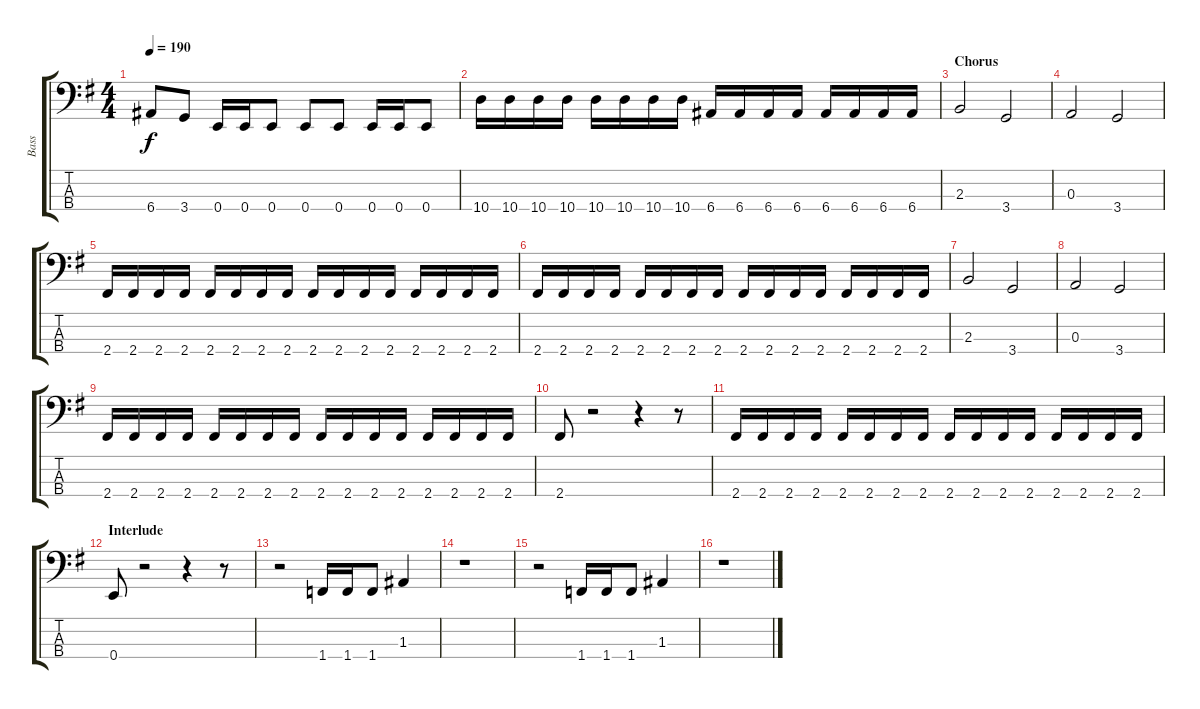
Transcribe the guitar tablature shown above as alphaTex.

\track ("Bass" "Bass") {instrument electricbassfinger}
\staff {score tabs}
\tuning (G2 D2 A1 E1) {hide}
\ts (4 4)
\tempo 190
\clef f4
\ks eminor
6.4.8{dy f} 3.4.8 0.4.16 0.4.16 0.4.8 0.4.8 0.4.8 0.4.16 0.4.16 0.4.8 |
10.4.16 10.4.16 10.4.16 10.4.16 10.4.16 10.4.16 10.4.16 10.4.16 6.4.16 6.4.16 6.4.16 6.4.16 6.4.16 6.4.16 6.4.16 6.4.16 |
\section ("" "Chorus")
2.3.2 3.4.2 |
0.3.2 3.4.2 |
2.4.16 2.4.16 2.4.16 2.4.16 2.4.16 2.4.16 2.4.16 2.4.16 2.4.16 2.4.16 2.4.16 2.4.16 2.4.16 2.4.16 2.4.16 2.4.16 |
2.4.16 2.4.16 2.4.16 2.4.16 2.4.16 2.4.16 2.4.16 2.4.16 2.4.16 2.4.16 2.4.16 2.4.16 2.4.16 2.4.16 2.4.16 2.4.16 |
2.3.2 3.4.2 |
0.3.2 3.4.2 |
2.4.16 2.4.16 2.4.16 2.4.16 2.4.16 2.4.16 2.4.16 2.4.16 2.4.16 2.4.16 2.4.16 2.4.16 2.4.16 2.4.16 2.4.16 2.4.16 |
2.4.8 r.2 r.4 r.8 |
2.4.16 2.4.16 2.4.16 2.4.16 2.4.16 2.4.16 2.4.16 2.4.16 2.4.16 2.4.16 2.4.16 2.4.16 2.4.16 2.4.16 2.4.16 2.4.16 |
\section ("" "Interlude")
0.4.8 r.2 r.4 r.8 |
r.2 1.4.16 1.4.16 1.4.8 1.3.4 |
r.1 |
r.2 1.4.16 1.4.16 1.4.8 1.3.4 |
r.1
